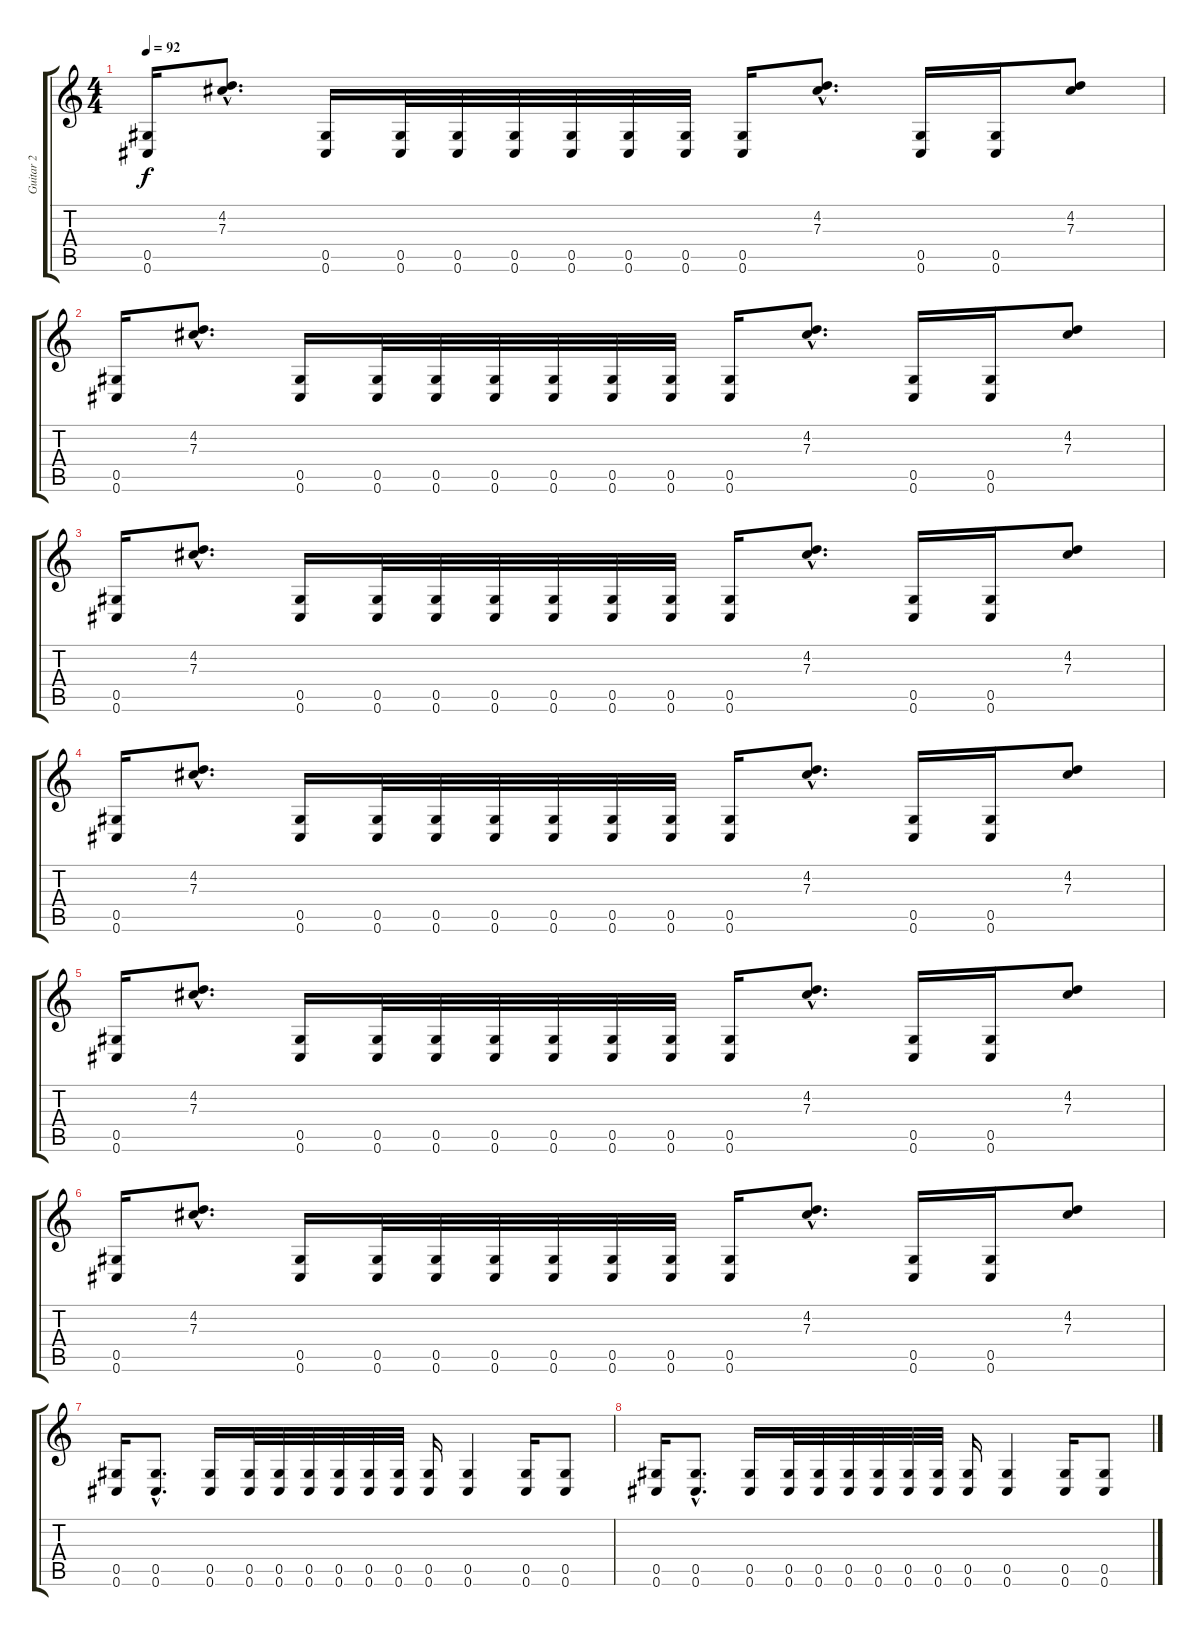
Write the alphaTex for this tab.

\track ("Guitar 2" "Guitar 2") {instrument distortionguitar}
\staff {score tabs}
\tuning (Eb4 Bb3 Gb3 Db3 Ab2 Db2) {hide}
\ts (4 4)
\tempo 92
\clef g2
\ks c
(0.5 0.6).16{dy f} (4.2{hac} 7.3{hac}).8{d} (0.5 0.6).16 (0.5 0.6).32 (0.5 0.6).32 (0.5 0.6).32 (0.5 0.6).32 (0.5 0.6).32 (0.5 0.6).32 (0.5 0.6).16 (4.2{hac} 7.3{hac}).8{d} (0.5 0.6).16 (0.5 0.6).16 (4.2 7.3).8 |
(0.5 0.6).16 (4.2{hac} 7.3{hac}).8{d} (0.5 0.6).16 (0.5 0.6).32 (0.5 0.6).32 (0.5 0.6).32 (0.5 0.6).32 (0.5 0.6).32 (0.5 0.6).32 (0.5 0.6).16 (4.2{hac} 7.3{hac}).8{d} (0.5 0.6).16 (0.5 0.6).16 (4.2 7.3).8 |
(0.5 0.6).16 (4.2{hac} 7.3{hac}).8{d} (0.5 0.6).16 (0.5 0.6).32 (0.5 0.6).32 (0.5 0.6).32 (0.5 0.6).32 (0.5 0.6).32 (0.5 0.6).32 (0.5 0.6).16 (4.2{hac} 7.3{hac}).8{d} (0.5 0.6).16 (0.5 0.6).16 (4.2 7.3).8 |
(0.5 0.6).16 (4.2{hac} 7.3{hac}).8{d} (0.5 0.6).16 (0.5 0.6).32 (0.5 0.6).32 (0.5 0.6).32 (0.5 0.6).32 (0.5 0.6).32 (0.5 0.6).32 (0.5 0.6).16 (4.2{hac} 7.3{hac}).8{d} (0.5 0.6).16 (0.5 0.6).16 (4.2 7.3).8 |
(0.5 0.6).16 (4.2{hac} 7.3{hac}).8{d} (0.5 0.6).16 (0.5 0.6).32 (0.5 0.6).32 (0.5 0.6).32 (0.5 0.6).32 (0.5 0.6).32 (0.5 0.6).32 (0.5 0.6).16 (4.2{hac} 7.3{hac}).8{d} (0.5 0.6).16 (0.5 0.6).16 (4.2 7.3).8 |
(0.5 0.6).16 (4.2{hac} 7.3{hac}).8{d} (0.5 0.6).16 (0.5 0.6).32 (0.5 0.6).32 (0.5 0.6).32 (0.5 0.6).32 (0.5 0.6).32 (0.5 0.6).32 (0.5 0.6).16 (4.2{hac} 7.3{hac}).8{d} (0.5 0.6).16 (0.5 0.6).16 (4.2 7.3).8 |
(0.5 0.6).16 (0.5{hac} 0.6{hac}).8{d} (0.5 0.6).16 (0.5 0.6).32 (0.5 0.6).32 (0.5 0.6).32 (0.5 0.6).32 (0.5 0.6).32 (0.5 0.6).32 (0.5 0.6).16 (0.5 0.6).4 (0.5 0.6).16 (0.5 0.6).8 |
(0.5 0.6).16 (0.5{hac} 0.6{hac}).8{d} (0.5 0.6).16 (0.5 0.6).32 (0.5 0.6).32 (0.5 0.6).32 (0.5 0.6).32 (0.5 0.6).32 (0.5 0.6).32 (0.5 0.6).16 (0.5 0.6).4 (0.5 0.6).16 (0.5 0.6).8
